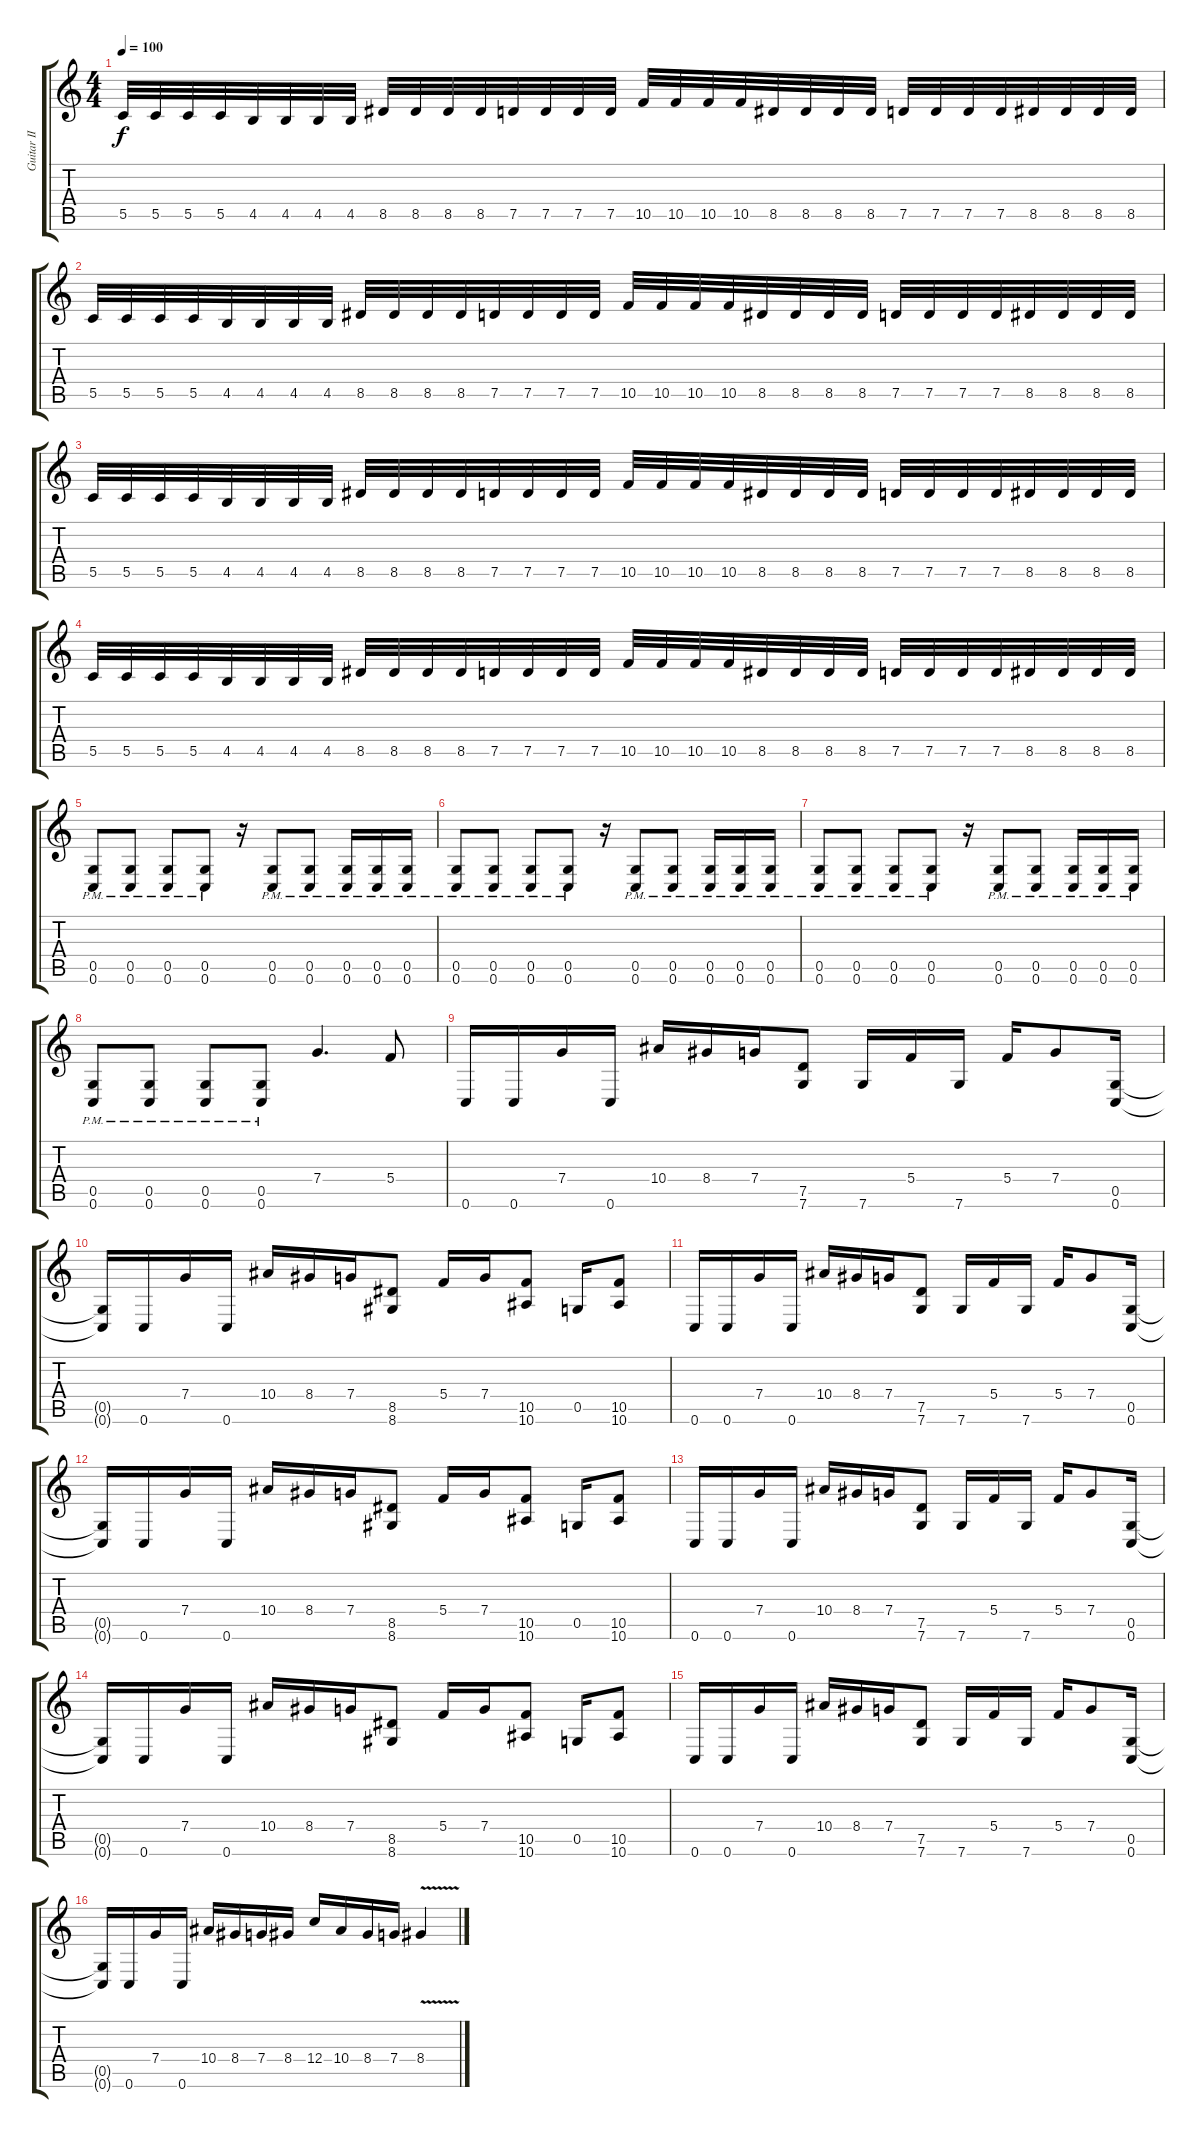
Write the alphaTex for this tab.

\track ("Guitar II" "Guitar II") {instrument distortionguitar}
\staff {score tabs}
\tuning (D4 A3 F3 C3 G2 C2) {hide}
\ts (4 4)
\tempo 100
\clef g2
\ks c
5.5.32{dy f} 5.5.32 5.5.32 5.5.32 4.5.32 4.5.32 4.5.32 4.5.32 8.5.32 8.5.32 8.5.32 8.5.32 7.5.32 7.5.32 7.5.32 7.5.32 10.5.32 10.5.32 10.5.32 10.5.32 8.5.32 8.5.32 8.5.32 8.5.32 7.5.32 7.5.32 7.5.32 7.5.32 8.5.32 8.5.32 8.5.32 8.5.32 |
5.5.32 5.5.32 5.5.32 5.5.32 4.5.32 4.5.32 4.5.32 4.5.32 8.5.32 8.5.32 8.5.32 8.5.32 7.5.32 7.5.32 7.5.32 7.5.32 10.5.32 10.5.32 10.5.32 10.5.32 8.5.32 8.5.32 8.5.32 8.5.32 7.5.32 7.5.32 7.5.32 7.5.32 8.5.32 8.5.32 8.5.32 8.5.32 |
5.5.32 5.5.32 5.5.32 5.5.32 4.5.32 4.5.32 4.5.32 4.5.32 8.5.32 8.5.32 8.5.32 8.5.32 7.5.32 7.5.32 7.5.32 7.5.32 10.5.32 10.5.32 10.5.32 10.5.32 8.5.32 8.5.32 8.5.32 8.5.32 7.5.32 7.5.32 7.5.32 7.5.32 8.5.32 8.5.32 8.5.32 8.5.32 |
5.5.32 5.5.32 5.5.32 5.5.32 4.5.32 4.5.32 4.5.32 4.5.32 8.5.32 8.5.32 8.5.32 8.5.32 7.5.32 7.5.32 7.5.32 7.5.32 10.5.32 10.5.32 10.5.32 10.5.32 8.5.32 8.5.32 8.5.32 8.5.32 7.5.32 7.5.32 7.5.32 7.5.32 8.5.32 8.5.32 8.5.32 8.5.32 |
(0.5{pm} 0.6{pm}).8 (0.5{pm} 0.6{pm}).8 (0.5{pm} 0.6{pm}).8 (0.5{pm} 0.6{pm}).8 r.16 (0.5{pm} 0.6{pm}).8 (0.5{pm} 0.6{pm}).8 (0.5{pm} 0.6{pm}).16 (0.5{pm} 0.6{pm}).16 (0.5{pm} 0.6{pm}).16 |
(0.5{pm} 0.6{pm}).8 (0.5{pm} 0.6{pm}).8 (0.5{pm} 0.6{pm}).8 (0.5{pm} 0.6{pm}).8 r.16 (0.5{pm} 0.6{pm}).8 (0.5{pm} 0.6{pm}).8 (0.5{pm} 0.6{pm}).16 (0.5{pm} 0.6{pm}).16 (0.5{pm} 0.6{pm}).16 |
(0.5{pm} 0.6{pm}).8 (0.5{pm} 0.6{pm}).8 (0.5{pm} 0.6{pm}).8 (0.5{pm} 0.6{pm}).8 r.16 (0.5{pm} 0.6{pm}).8 (0.5{pm} 0.6{pm}).8 (0.5{pm} 0.6{pm}).16 (0.5{pm} 0.6{pm}).16 (0.5{pm} 0.6{pm}).16 |
(0.5{pm} 0.6{pm}).8 (0.5{pm} 0.6{pm}).8 (0.5{pm} 0.6{pm}).8 (0.5{pm} 0.6{pm}).8 7.4.4{d} 5.4.8 |
0.6.16 0.6.16 7.4.16 0.6.16 10.4.16 8.4.16 7.4.16 (7.5 7.6).8 7.6.16 5.4.16 7.6.16 5.4.16 7.4.8 (0.5 0.6).16 |
(0.5{t} 0.6{t}).16 0.6.16 7.4.16 0.6.16 10.4.16 8.4.16 7.4.16 (8.5 8.6).8 5.4.16 7.4.16 (10.5 10.6).8 0.5.16 (10.5 10.6).8 |
0.6.16 0.6.16 7.4.16 0.6.16 10.4.16 8.4.16 7.4.16 (7.5 7.6).8 7.6.16 5.4.16 7.6.16 5.4.16 7.4.8 (0.5 0.6).16 |
(0.5{t} 0.6{t}).16 0.6.16 7.4.16 0.6.16 10.4.16 8.4.16 7.4.16 (8.5 8.6).8 5.4.16 7.4.16 (10.5 10.6).8 0.5.16 (10.5 10.6).8 |
0.6.16 0.6.16 7.4.16 0.6.16 10.4.16 8.4.16 7.4.16 (7.5 7.6).8 7.6.16 5.4.16 7.6.16 5.4.16 7.4.8 (0.5 0.6).16 |
(0.5{t} 0.6{t}).16 0.6.16 7.4.16 0.6.16 10.4.16 8.4.16 7.4.16 (8.5 8.6).8 5.4.16 7.4.16 (10.5 10.6).8 0.5.16 (10.5 10.6).8 |
0.6.16 0.6.16 7.4.16 0.6.16 10.4.16 8.4.16 7.4.16 (7.5 7.6).8 7.6.16 5.4.16 7.6.16 5.4.16 7.4.8 (0.5 0.6).16 |
(0.5{t} 0.6{t}).16 0.6.16 7.4.16 0.6.16 10.4.16 8.4.16 7.4.16 8.4.16 12.4.16 10.4.16 8.4.16 7.4.16 8.4{v}.4
